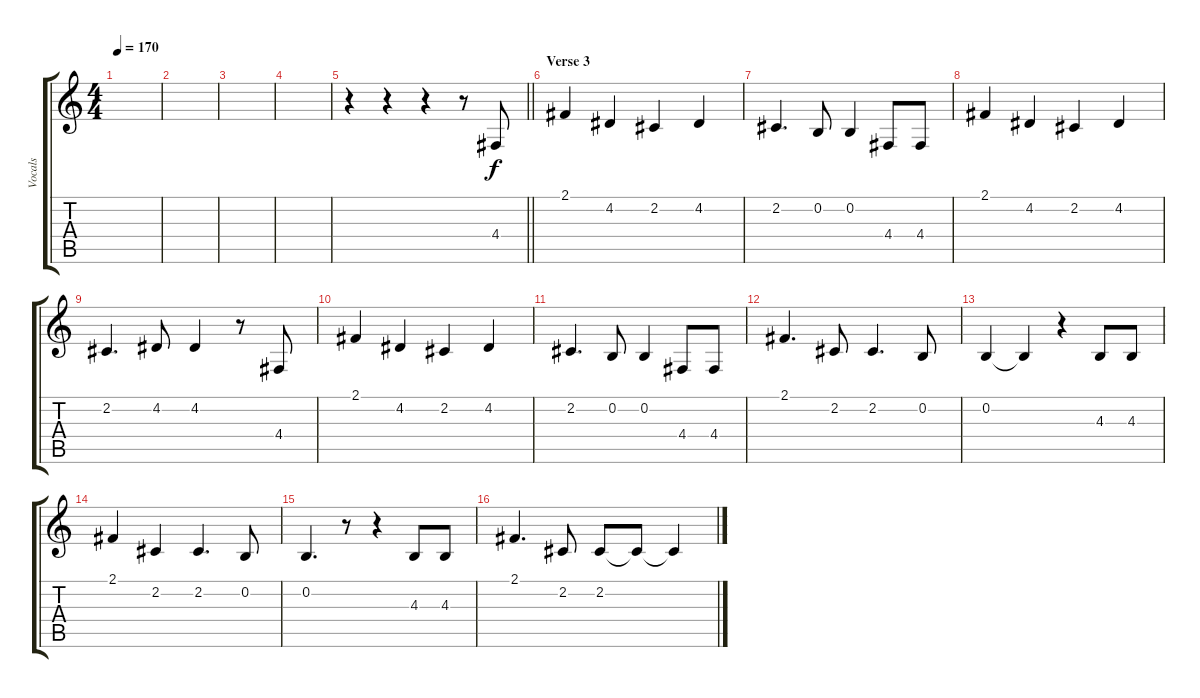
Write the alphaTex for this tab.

\track ("Vocals" "Vocals") {instrument altosax}
\staff {score tabs}
\tuning (E4 B3 G3 D3 A2 E2) {hide}
\ts (4 4)
\tempo 170
\clef g2
\ks c
|
|
|
|
\barLineRight lightlight
r.4 r.4 r.4 r.8 4.4.8 |
\section ("" "Verse 3")
2.1.4 4.2.4 2.2.4 4.2.4 |
2.2.4{d} 0.2.8 0.2.4 4.4.8 4.4.8 |
2.1.4 4.2.4 2.2.4 4.2.4 |
2.2.4{d} 4.2.8 4.2.4 r.8 4.4.8 |
2.1.4 4.2.4 2.2.4 4.2.4 |
2.2.4{d} 0.2.8 0.2.4 4.4.8 4.4.8 |
2.1.4{d} 2.2.8 2.2.4{d} 0.2.8 |
0.2.4 0.2{t}.4 r.4 4.3.8 4.3.8 |
2.1.4 2.2.4 2.2.4{d} 0.2.8 |
0.2.4{d} r.8 r.4 4.3.8 4.3.8 |
2.1.4{d} 2.2.8 2.2.8 2.2{t}.8 2.2{t}.4
